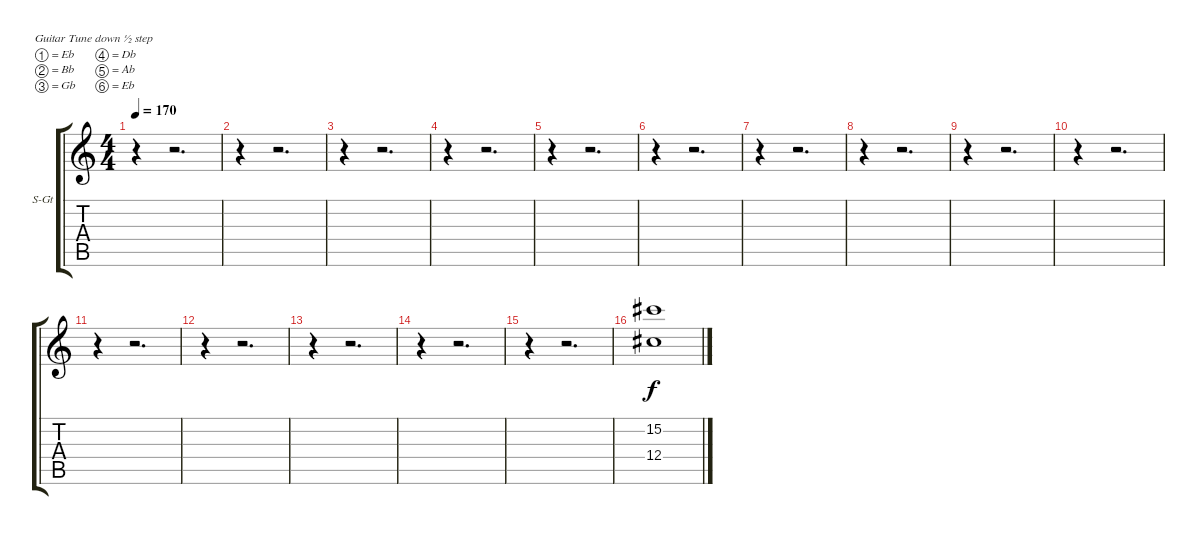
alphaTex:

\bracketExtendMode groupsimilarinstruments
\firstSystemTrackNameOrientation horizontal
\otherSystemsTrackNameOrientation horizontal
\track ("Дмитрий Иванов" "S-Gt") {instrument frenchhorn}
\staff {score tabs}
\tuning (Eb4 Bb3 Gb3 Db3 Ab2 Eb2)
\displaytranspose 12
\ts (4 4)
\tempo 170
\clef g2
\ks c
r.4{dy f} r.2{d} |
r.4 r.2{d} |
r.4 r.2{d} |
r.4 r.2{d} |
r.4 r.2{d} |
r.4 r.2{d} |
r.4 r.2{d} |
r.4 r.2{d} |
r.4 r.2{d} |
r.4 r.2{d} |
r.4 r.2{d} |
r.4 r.2{d} |
r.4 r.2{d} |
r.4 r.2{d} |
r.4 r.2{d} |
(15.2 12.4).1
